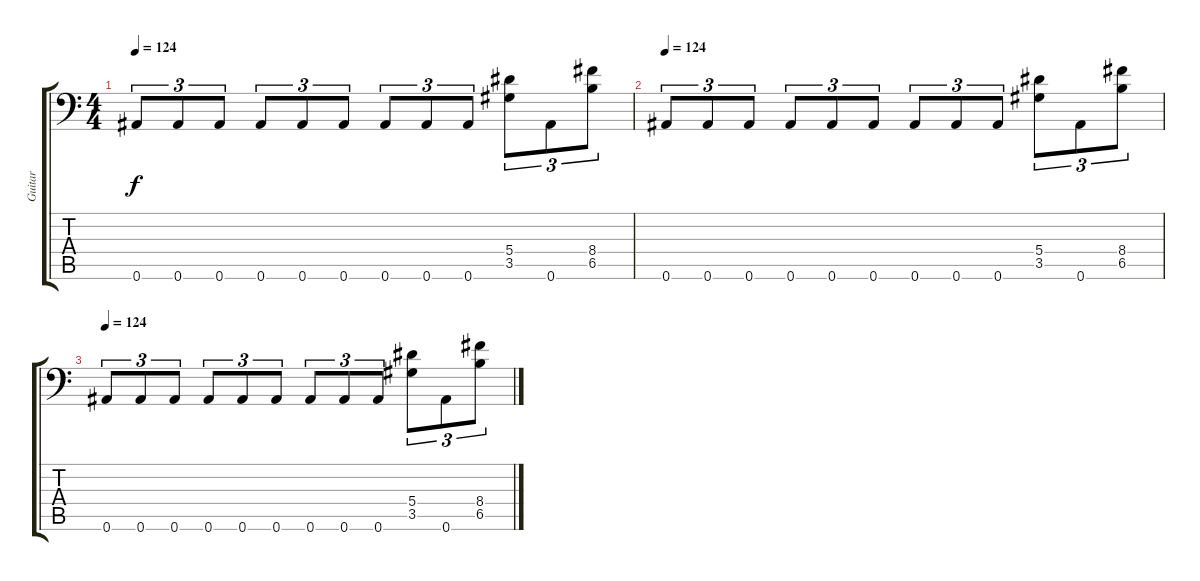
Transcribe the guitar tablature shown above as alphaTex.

\track ("Guitar" "Guitar") {instrument distortionguitar}
\staff {score tabs}
\tuning (C4 G3 Eb3 Bb2 F2 Bb1) {hide}
\ts (4 4)
\tempo 124
\clef f4
\ks c
0.6.8{tu (3 2) dy f} 0.6.8{tu (3 2)} 0.6.8{tu (3 2)} 0.6.8{tu (3 2)} 0.6.8{tu (3 2)} 0.6.8{tu (3 2)} 0.6.8{tu (3 2)} 0.6.8{tu (3 2)} 0.6.8{tu (3 2)} (5.4 3.5).8{tu (3 2)} 0.6.8{tu (3 2)} (8.4 6.5).8{tu (3 2)} |
\tempo 124
0.6.8{tu (3 2)} 0.6.8{tu (3 2)} 0.6.8{tu (3 2)} 0.6.8{tu (3 2)} 0.6.8{tu (3 2)} 0.6.8{tu (3 2)} 0.6.8{tu (3 2)} 0.6.8{tu (3 2)} 0.6.8{tu (3 2)} (5.4 3.5).8{tu (3 2)} 0.6.8{tu (3 2)} (8.4 6.5).8{tu (3 2)} |
\tempo 124
0.6.8{tu (3 2)} 0.6.8{tu (3 2)} 0.6.8{tu (3 2)} 0.6.8{tu (3 2)} 0.6.8{tu (3 2)} 0.6.8{tu (3 2)} 0.6.8{tu (3 2)} 0.6.8{tu (3 2)} 0.6.8{tu (3 2)} (5.4 3.5).8{tu (3 2)} 0.6.8{tu (3 2)} (8.4 6.5).8{tu (3 2)}
